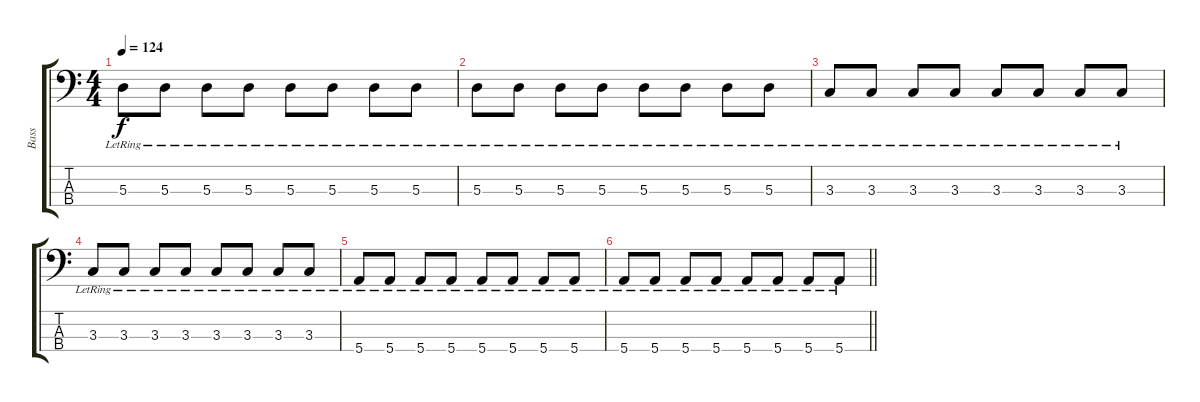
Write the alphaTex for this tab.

\track ("Bass" "Bass") {instrument electricbasspick}
\staff {score tabs}
\tuning (G2 D2 A1 E1) {hide}
\ts (4 4)
\tempo 124
\clef f4
\ks c
5.3{lr}.8{dy f} 5.3{lr}.8 5.3{lr}.8 5.3{lr}.8 5.3{lr}.8 5.3{lr}.8 5.3{lr}.8 5.3{lr}.8 |
5.3{lr}.8 5.3{lr}.8 5.3{lr}.8 5.3{lr}.8 5.3{lr}.8 5.3{lr}.8 5.3{lr}.8 5.3{lr}.8 |
3.3{lr}.8 3.3{lr}.8 3.3{lr}.8 3.3{lr}.8 3.3{lr}.8 3.3{lr}.8 3.3{lr}.8 3.3{lr}.8 |
3.3{lr}.8 3.3{lr}.8 3.3{lr}.8 3.3{lr}.8 3.3{lr}.8 3.3{lr}.8 3.3{lr}.8 3.3{lr}.8 |
5.4{lr}.8 5.4{lr}.8 5.4{lr}.8 5.4{lr}.8 5.4{lr}.8 5.4{lr}.8 5.4{lr}.8 5.4{lr}.8 |
\barLineRight lightlight
5.4{lr}.8 5.4{lr}.8 5.4{lr}.8 5.4{lr}.8 5.4{lr}.8 5.4{lr}.8 5.4{lr}.8 5.4{lr}.8
